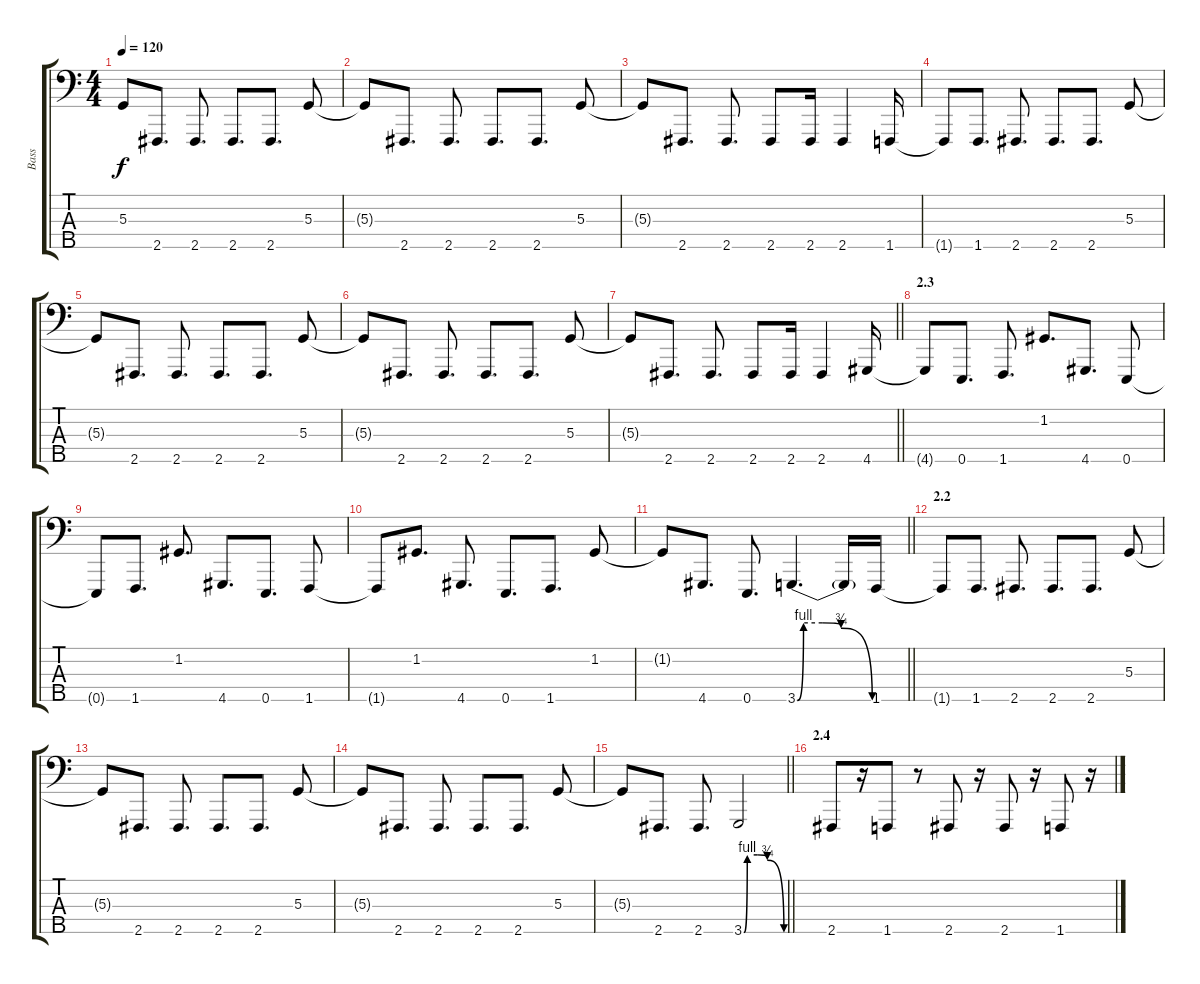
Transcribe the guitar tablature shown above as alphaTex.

\track ("Bass" "Bass") {instrument slapbass2}
\staff {score tabs}
\tuning (C2 G1 D1 A0 E0) {hide}
\ts (4 4)
\tempo 120
\clef f4
\ks c
5.3{t}.8{dy f} 2.5.8{d} 2.5.8{d} 2.5.8{d} 2.5.8{d} 5.3.8 |
5.3{t}.8 2.5.8{d} 2.5.8{d} 2.5.8{d} 2.5.8{d} 5.3.8 |
5.3{t}.8 2.5.8{d} 2.5.8{d} 2.5.8 2.5.16 2.5.4 1.5.16 |
1.5{t}.8 1.5.8{d} 2.5.8{d} 2.5.8{d} 2.5.8{d} 5.3.8 |
5.3{t}.8 2.5.8{d} 2.5.8{d} 2.5.8{d} 2.5.8{d} 5.3.8 |
5.3{t}.8 2.5.8{d} 2.5.8{d} 2.5.8{d} 2.5.8{d} 5.3.8 |
\barLineRight lightlight
5.3{t}.8 2.5.8{d} 2.5.8{d} 2.5.8 2.5.16 2.5.4 4.5.16 |
\section ("" "2.3")
4.5{t}.8 0.5.8{d} 1.5.8{d} 1.2.8{d} 4.5.8{d} 0.5.8 |
0.5{t}.8 1.5.8{d} 1.2.8{d} 4.5.8{d} 0.5.8{d} 1.5.8 |
1.5{t}.8 1.2.8{d} 4.5.8{d} 0.5.8{d} 1.5.8{d} 1.2.8 |
\barLineRight lightlight
1.2{t}.8 4.5.8{d} 0.5.8{d} 3.5{be (custom 0 0 5 4 20 4 35 3 60 0)}.4{d} 3.5{t}.16 1.5.16 |
\section ("" "2.2")
1.5{t}.8 1.5.8{d} 2.5.8{d} 2.5.8{d} 2.5.8{d} 5.3.8 |
5.3{t}.8 2.5.8{d} 2.5.8{d} 2.5.8{d} 2.5.8{d} 5.3.8 |
5.3{t}.8 2.5.8{d} 2.5.8{d} 2.5.8{d} 2.5.8{d} 5.3.8 |
\barLineRight lightlight
5.3{t}.8 2.5.8{d} 2.5.8{d} 3.5{be (custom 0 0 5 4 20 4 35 3 60 0)}.2 |
\section ("" "2.4")
2.5.8 r.16 1.5.8 r.8 2.5.8 r.16 2.5.8 r.16 1.5.8 r.16
